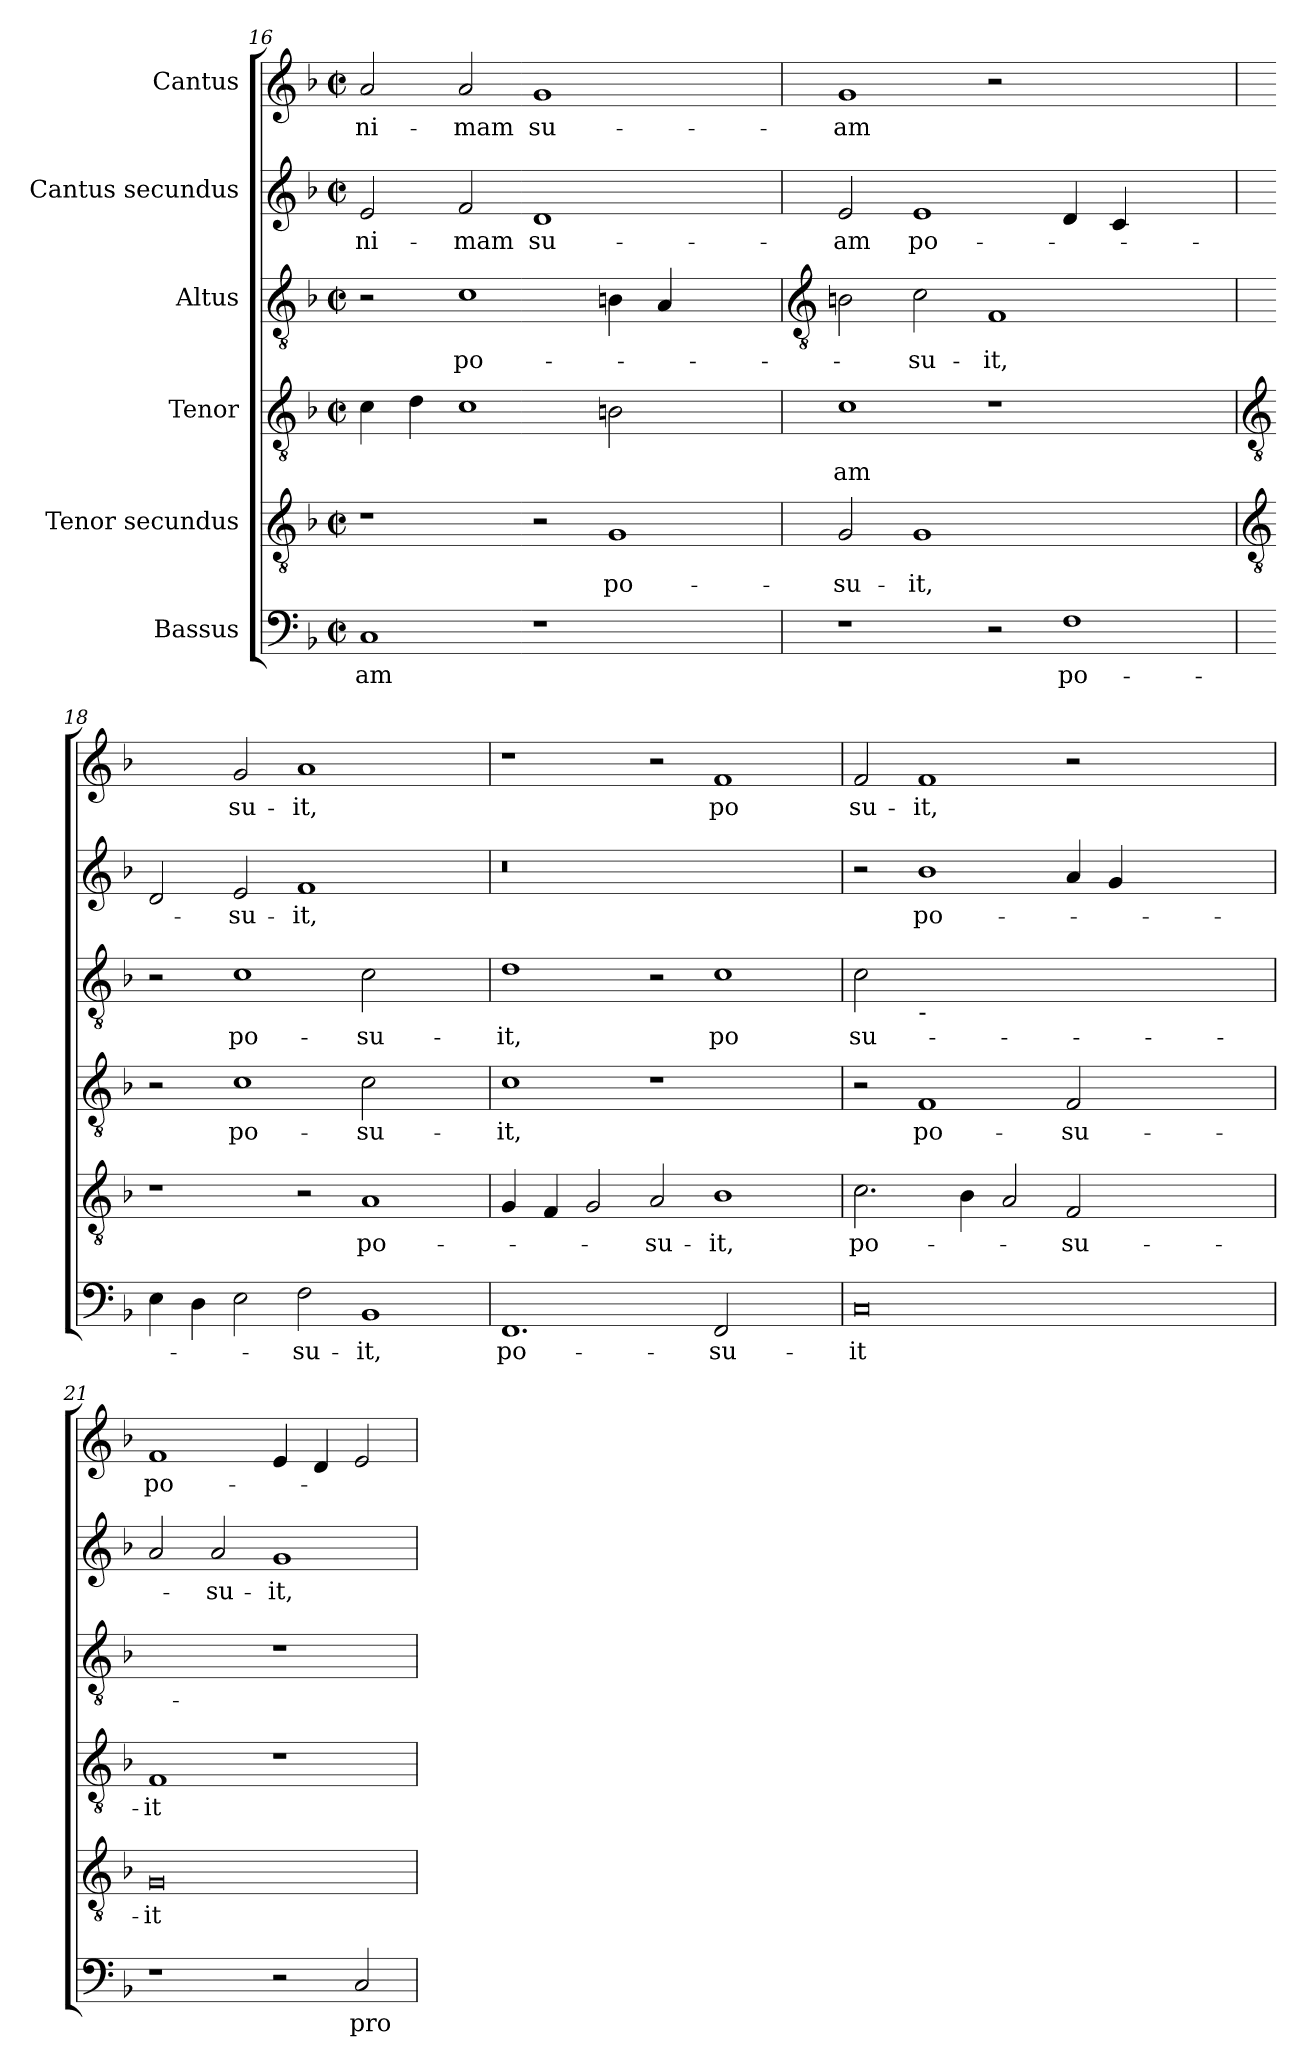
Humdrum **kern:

**kern	**text	**kern	**text	**kern	**text	**kern	**text	**kern	**text	**kern	**text
*part6	*part6	*part5	*part5	*part4	*part4	*part3	*part3	*part2	*part2	*part1	*part1
*staff6	*staff6	*staff5	*staff5	*staff4	*staff4	*staff3	*staff3	*staff2	*staff2	*staff1	*staff1
*I"Bassus	*	*I"Tenor secundus	*	*I"Tenor	*	*I"Altus	*	*I"Cantus secundus	*	*I"Cantus	*
*clefF4	*	*clefGv2	*	*clefGv2	*	*clefGv2	*	*clefG2	*	*clefG2	*
*k[b-]	*	*k[b-]	*	*k[b-]	*	*k[b-]	*	*k[b-]	*	*k[b-]	*
*F:	*	*F:	*	*F:	*	*F:	*	*F:	*	*F:	*
*M4/2	*	*M4/2	*	*M4/2	*	*M4/2	*	*M4/2	*	*M4/2	*
*met(c|)	*	*met(c|)	*	*met(c|)	*	*met(c|)	*	*met(c|)	*	*met(c|)	*
=16A	=16A	=16A	=16A	=16A	=16A	=16A	=16A	=16A	=16A	=16A	=16A
!	!LO:LY:b	!	!	!	!	!	!	!	!LO:LY:b	!	!LO:LY:b
1C	am	1r	.	4c	.	2r	.	2e	-ni-	2a	-ni-
.	.	.	.	4d	.	.	.	.	.	.	.
!	!	!	!	!	!	!	!LO:LY:b	!	!LO:LY:b	!	!LO:LY:b
.	.	.	.	1c	.	1c	po-	2f	-mam	2a	-mam
!	!	!	!	!	!	!	!	!	!LO:LY:b	!	!LO:LY:b
1r	.	2r	.	.	.	.	.	1d	su-	1g	su-
!	!	!	!LO:LY:b	!	!	!	!	!	!	!	!
.	.	1G	po-	2Bn	.	4Bn	.	.	.	.	.
.	.	.	.	.	.	4A	.	.	.	.	.
2ryy	.	.	.	2ryy	.	2ryy	.	2ryy	.	2ryy	.
!!LO:LB:g=z
=17A	=17A	=17A	=17A	=17A	=17A	=17A	=17A	=17A	=17A	=17A	=17A
*	*	*	*	*	*	*clefGv2	*	*	*	*	*
!	!	!	!LO:LY:b	!	!LO:LY:b	!	!	!	!LO:LY:b	!	!LO:LY:b
1r	.	2G	-su-	1c	am	2Bn	.	2e	-am	1g	-am
!	!	!	!LO:LY:b	!	!	!	!LO:LY:b	!	!LO:LY:b	!	!
.	.	1G	-it,	.	.	2c	-su-	1e	po-	.	.
!	!	!	!	!	!	!	!LO:LY:b	!	!	!	!
2r	.	.	.	1r	.	1F	-it,	.	.	2r	.
!	!LO:LY:b	!	!	!	!	!	!	!	!	!	!LO:LY:b
1F	po-	1ryy	.	.	.	.	.	4d	.	[2gyy	po-
.	.	.	.	.	.	.	.	4c	.	.	.
.	.	.	.	2ryy	.	2ryy	.	2ryy	.	2ryy	.
!!LO:LB:g=z
=18	=18	=18	=18	=18	=18	=18	=18	=18	=18	=18	=18
*	*	*clefGv2	*	*clefGv2	*	*	*	*	*	*	*
4E	.	1r	.	2r	.	2r	.	2d	.	2gyy]	.
4D	.	.	.	.	.	.	.	.	.	.	.
!	!	!	!	!	!LO:LY:b	!	!LO:LY:b	!	!LO:LY:b	!	!LO:LY:b
2E	.	.	.	1c	po-	1c	po-	2e	-su-	2g	-su-
!	!LO:LY:b	!	!	!	!	!	!	!	!LO:LY:b	!	!LO:LY:b
2F	-su-	2r	.	.	.	.	.	1f	-it,	1a	-it,
!	!LO:LY:b	!	!LO:LY:b	!	!LO:LY:b	!	!LO:LY:b	!	!	!	!
1BB-	-it,	1A	po-	2c	-su-	2c	-su-	.	.	.	.
.	.	.	.	2ryy	.	2ryy	.	2ryy	.	2ryy	.
=19A	=19A	=19A	=19A	=19A	=19A	=19A	=19A	=19A	=19A	=19A	=19A
!	!LO:LY:b	!	!	!	!LO:LY:b	!	!LO:LY:b	!	!	!	!
1.FF	po-	4G	.	1c	-it,	1d	-it,	0r	.	1r	.
.	.	4F	.	.	.	.	.	.	.	.	.
.	.	2G	.	.	.	.	.	.	.	.	.
!	!	!	!LO:LY:b	!	!	!	!	!	!	!	!
.	.	2A	-su-	1r	.	2r	.	.	.	2r	.
!	!LO:LY:b	!	!LO:LY:b	!	!	!	!LO:LY:b	!	!	!	!LO:LY:b
2FF	-su-	1B-	-it,	.	.	1c	po	.	.	1f	po
2ryy	.	.	.	2ryy	.	.	.	2ryy	.	.	.
=20A	=20A	=20A	=20A	=20A	=20A	=20A	=20A	=20A	=20A	=20A	=20A
!	!LO:LY:b	!	!LO:LY:b	!	!	!	!LO:LY:b	!	!	!	!LO:LY:b
0C	-it	2.c	po-	2r	.	2c	su-	2r	.	2f	su-
!	!	!	!	!	!	!LO:TX:b:t=-	!	!	!	!	!
!	!	!	!	!	!LO:LY:b	!	!LO:LY:b	!	!LO:LY:b	!	!LO:LY:b
.	.	.	.	1F	po-	[1cyy	-it	1b-	po-	1f	-it,
.	.	4B-	.	.	.	.	.	.	.	.	.
.	.	2A	.	.	.	.	.	.	.	.	.
!	!	!	!LO:LY:b	!	!LO:LY:b	!	!	!	!	!	!
.	.	2F	-su-	2F	-su-	0cyy_	.	4a	.	2r	.
.	.	.	.	.	.	.	.	4g	.	.	.
1.ryy	.	1.ryy	.	1.ryy	.	.	.	1.ryy	.	1.ryy	.
=21A	=21A	=21A	=21A	=21A	=21A	=21A	=21A	=21A	=21A	=21A	=21A
!	!	!	!LO:LY:b	!	!LO:LY:b	!	!	!	!	!	!LO:LY:b
1r	.	0G	-it	1F	-it	2cyy_	.	2a	.	1f	po-
!	!	!	!	!	!	!	!	!	!LO:LY:b	!	!
.	.	.	.	.	.	2cyy]	.	2a	-su-	.	.
!	!	!	!	!	!	!	!	!	!LO:LY:b	!	!
2r	.	.	.	1r	.	1r	.	1g	-it,	4e	.
.	.	.	.	.	.	.	.	.	.	4d	.
!	!LO:LY:b	!	!	!	!	!	!	!	!	!	!
2C	pro	.	.	.	.	.	.	.	.	2e	.
=	=	=	=	=	=	=	=	=	=	=	=
*-	*-	*-	*-	*-	*-	*-	*-	*-	*-	*-	*-
